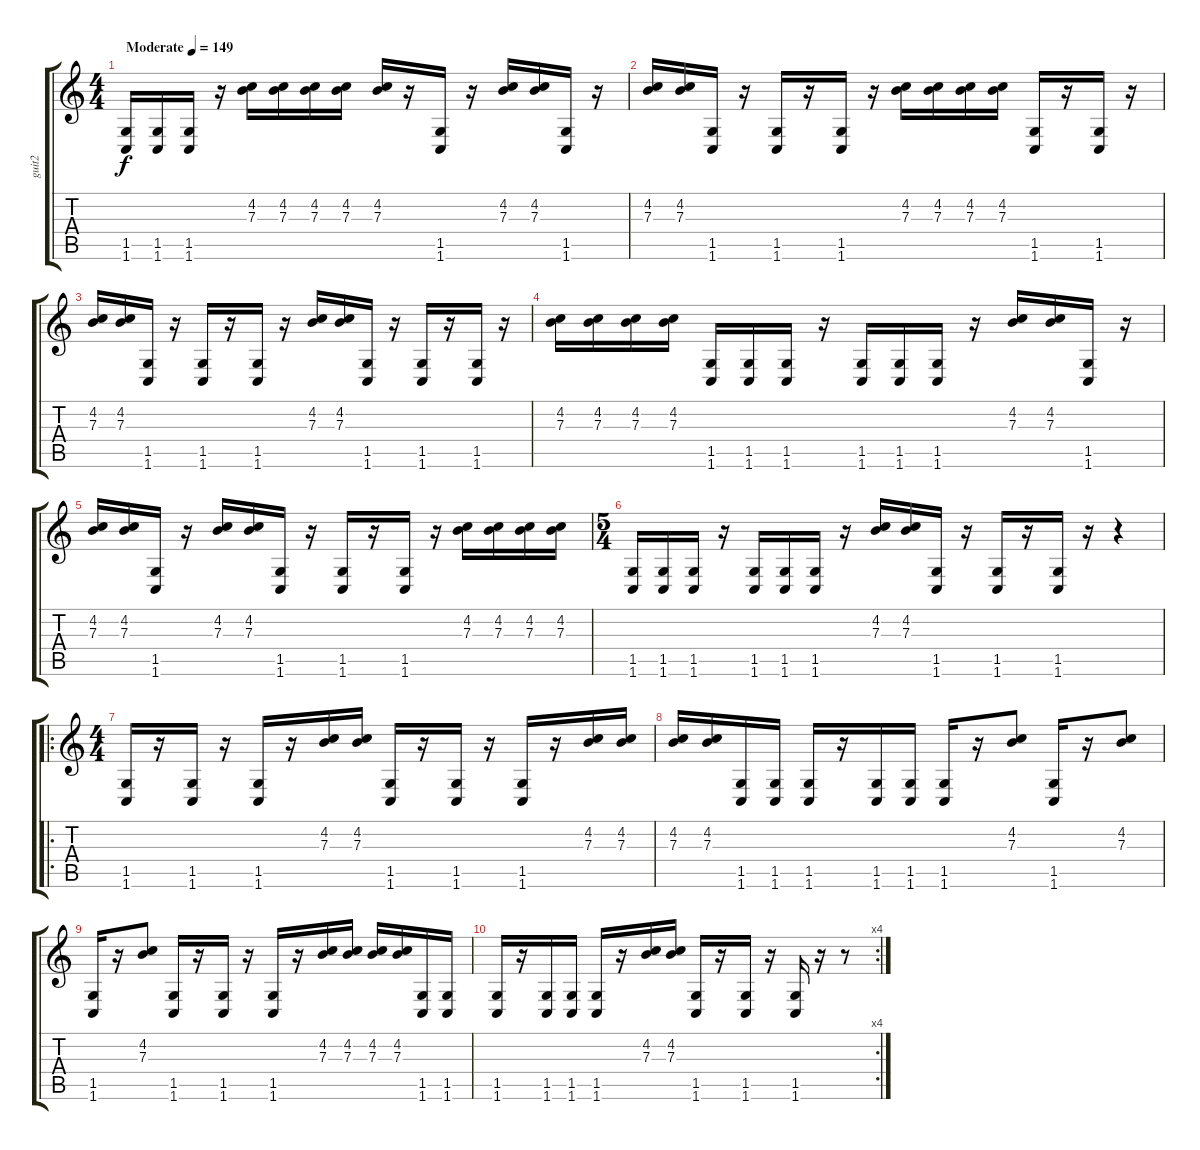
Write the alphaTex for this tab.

\track ("guit2" "guit2") {instrument distortionguitar}
\staff {score tabs}
\tuning (Db4 Ab3 E3 B2 Gb2 B1) {hide}
\ts (4 4)
\tempo (149 "Moderate")
\clef g2
\ks c
(1.5 1.6).16{dy f instrument distortionguitar} (1.5 1.6).16 (1.5 1.6).16 r.16 (4.2 7.3).16 (4.2 7.3).16 (4.2 7.3).16 (4.2 7.3).16 (4.2 7.3).16 r.16 (1.5 1.6).16 r.16 (4.2 7.3).16 (4.2 7.3).16 (1.5 1.6).16 r.16 |
(4.2 7.3).16 (4.2 7.3).16 (1.5 1.6).16 r.16 (1.5 1.6).16 r.16 (1.5 1.6).16 r.16 (4.2 7.3).16 (4.2 7.3).16 (4.2 7.3).16 (4.2 7.3).16 (1.5 1.6).16 r.16 (1.5 1.6).16 r.16 |
(4.2 7.3).16 (4.2 7.3).16 (1.5 1.6).16 r.16 (1.5 1.6).16 r.16 (1.5 1.6).16 r.16 (4.2 7.3).16 (4.2 7.3).16 (1.5 1.6).16 r.16 (1.5 1.6).16 r.16 (1.5 1.6).16 r.16 |
(4.2 7.3).16 (4.2 7.3).16 (4.2 7.3).16 (4.2 7.3).16 (1.5 1.6).16 (1.5 1.6).16 (1.5 1.6).16 r.16 (1.5 1.6).16 (1.5 1.6).16 (1.5 1.6).16 r.16 (4.2 7.3).16 (4.2 7.3).16 (1.5 1.6).16 r.16 |
(4.2 7.3).16 (4.2 7.3).16 (1.5 1.6).16 r.16 (4.2 7.3).16 (4.2 7.3).16 (1.5 1.6).16 r.16 (1.5 1.6).16 r.16 (1.5 1.6).16 r.16 (4.2 7.3).16 (4.2 7.3).16 (4.2 7.3).16 (4.2 7.3).16 |
\ts (5 4)
(1.5 1.6).16 (1.5 1.6).16 (1.5 1.6).16 r.16 (1.5 1.6).16 (1.5 1.6).16 (1.5 1.6).16 r.16 (4.2 7.3).16 (4.2 7.3).16 (1.5 1.6).16 r.16 (1.5 1.6).16 r.16 (1.5 1.6).16 r.16 r.4 |
\ro
\ts (4 4)
(1.5 1.6).16 r.16 (1.5 1.6).16 r.16 (1.5 1.6).16 r.16 (4.2 7.3).16 (4.2 7.3).16 (1.5 1.6).16 r.16 (1.5 1.6).16 r.16 (1.5 1.6).16 r.16 (4.2 7.3).16 (4.2 7.3).16 |
(4.2 7.3).16 (4.2 7.3).16 (1.5 1.6).16 (1.5 1.6).16 (1.5 1.6).16 r.16 (1.5 1.6).16 (1.5 1.6).16 (1.5 1.6).16 r.16 (4.2 7.3).8 (1.5 1.6).16 r.16 (4.2 7.3).8 |
(1.5 1.6).16 r.16 (4.2 7.3).8 (1.5 1.6).16 r.16 (1.5 1.6).16 r.16 (1.5 1.6).16 r.16 (4.2 7.3).16 (4.2 7.3).16 (4.2 7.3).16 (4.2 7.3).16 (1.5 1.6).16 (1.5 1.6).16 |
\rc 4
(1.5 1.6).16 r.16 (1.5 1.6).16 (1.5 1.6).16 (1.5 1.6).16 r.16 (4.2 7.3).16 (4.2 7.3).16 (1.5 1.6).16 r.16 (1.5 1.6).16 r.16 (1.5 1.6).16 r.16 r.8
